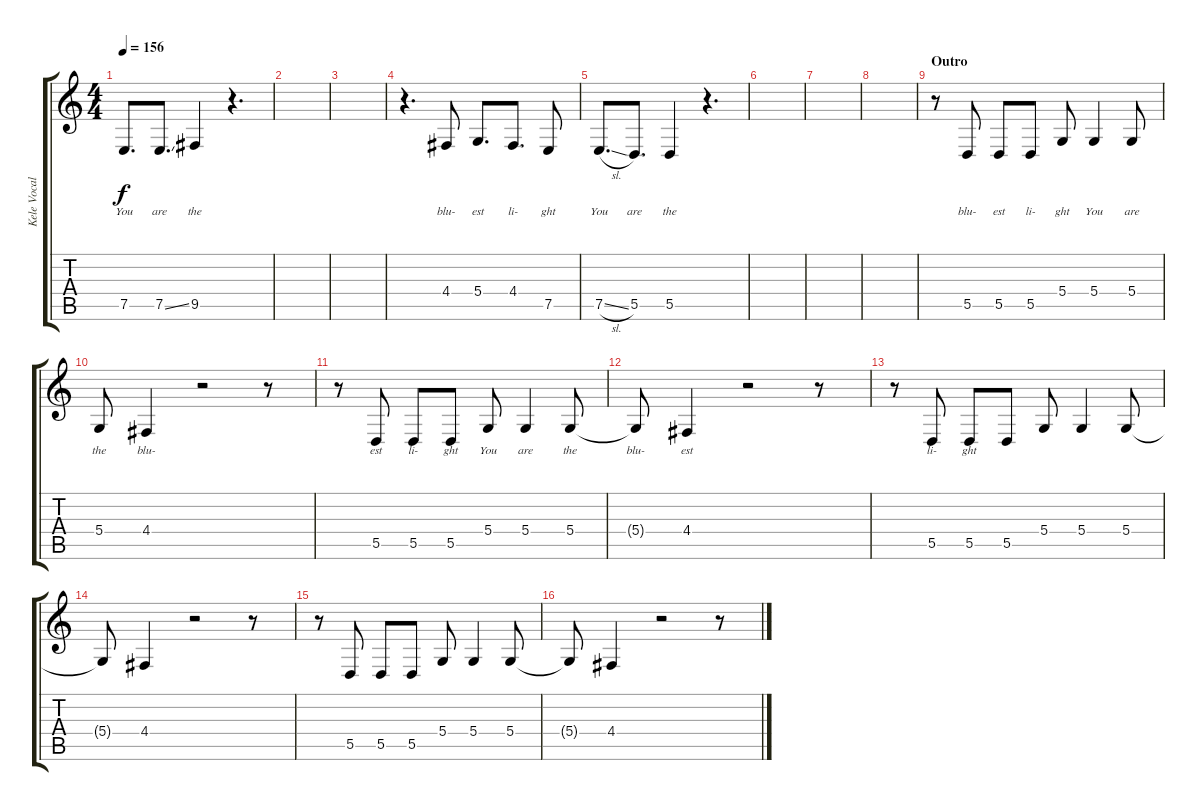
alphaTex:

\track ("Kele Vocals" "Kele Vocal") {instrument clarinet}
\staff {score tabs}
\tuning (E4 B3 G3 D3 A2 E2) {hide}
\ts (4 4)
\tempo 156
\clef g2
\ks c
7.5.8{d lyrics (0 "You") lyrics (1 "") lyrics (2 "") lyrics (3 "") lyrics (4 "") dy f} 7.5{ss}.8{d lyrics (0 "are") lyrics (1 "") lyrics (2 "") lyrics (3 "") lyrics (4 "")} 9.5.4{lyrics (0 "the") lyrics (1 "") lyrics (2 "") lyrics (3 "") lyrics (4 "")} r.4{d} |
|
|
r.4{d} 4.4.8{lyrics (0 "blu-") lyrics (1 "") lyrics (2 "") lyrics (3 "") lyrics (4 "")} 5.4.8{d lyrics (0 "est") lyrics (1 "") lyrics (2 "") lyrics (3 "") lyrics (4 "")} 4.4.8{d lyrics (0 "li-") lyrics (1 "") lyrics (2 "") lyrics (3 "") lyrics (4 "")} 7.5.8{lyrics (0 "ght") lyrics (1 "") lyrics (2 "") lyrics (3 "") lyrics (4 "")} |
7.5{sl}.8{d lyrics (0 "You") lyrics (1 "") lyrics (2 "") lyrics (3 "") lyrics (4 "")} 5.5.8{d lyrics (0 "are") lyrics (1 "") lyrics (2 "") lyrics (3 "") lyrics (4 "")} 5.5.4{lyrics (0 "the") lyrics (1 "") lyrics (2 "") lyrics (3 "") lyrics (4 "")} r.4{d} |
|
|
|
\section ("" "Outro")
r.8 5.5.8{lyrics (0 "blu-") lyrics (1 "") lyrics (2 "") lyrics (3 "") lyrics (4 "")} 5.5.8{lyrics (0 "est") lyrics (1 "") lyrics (2 "") lyrics (3 "") lyrics (4 "")} 5.5.8{lyrics (0 "li-") lyrics (1 "") lyrics (2 "") lyrics (3 "") lyrics (4 "")} 5.4.8{lyrics (0 "ght") lyrics (1 "") lyrics (2 "") lyrics (3 "") lyrics (4 "")} 5.4.4{lyrics (0 "You") lyrics (1 "") lyrics (2 "") lyrics (3 "") lyrics (4 "")} 5.4.8{lyrics (0 "are") lyrics (1 "") lyrics (2 "") lyrics (3 "") lyrics (4 "")} |
5.4.8{lyrics (0 "the") lyrics (1 "") lyrics (2 "") lyrics (3 "") lyrics (4 "")} 4.4.4{lyrics (0 "blu-") lyrics (1 "") lyrics (2 "") lyrics (3 "") lyrics (4 "")} r.2 r.8 |
r.8 5.5.8{lyrics (0 "est") lyrics (1 "") lyrics (2 "") lyrics (3 "") lyrics (4 "")} 5.5.8{lyrics (0 "li-") lyrics (1 "") lyrics (2 "") lyrics (3 "") lyrics (4 "")} 5.5.8{lyrics (0 "ght") lyrics (1 "") lyrics (2 "") lyrics (3 "") lyrics (4 "")} 5.4.8{lyrics (0 "You") lyrics (1 "") lyrics (2 "") lyrics (3 "") lyrics (4 "")} 5.4.4{lyrics (0 "are") lyrics (1 "") lyrics (2 "") lyrics (3 "") lyrics (4 "")} 5.4.8{lyrics (0 "the") lyrics (1 "") lyrics (2 "") lyrics (3 "") lyrics (4 "")} |
5.4{t}.8{lyrics (0 "blu-") lyrics (1 "") lyrics (2 "") lyrics (3 "") lyrics (4 "")} 4.4.4{lyrics (0 "est") lyrics (1 "") lyrics (2 "") lyrics (3 "") lyrics (4 "")} r.2 r.8 |
r.8 5.5.8{lyrics (0 "li-") lyrics (1 "") lyrics (2 "") lyrics (3 "") lyrics (4 "")} 5.5.8{lyrics (0 "ght") lyrics (1 "") lyrics (2 "") lyrics (3 "") lyrics (4 "")} 5.5.8 5.4.8 5.4.4 5.4.8 |
5.4{t}.8 4.4.4 r.2 r.8 |
r.8 5.5.8 5.5.8 5.5.8 5.4.8 5.4.4 5.4.8 |
5.4{t}.8 4.4.4 r.2 r.8
